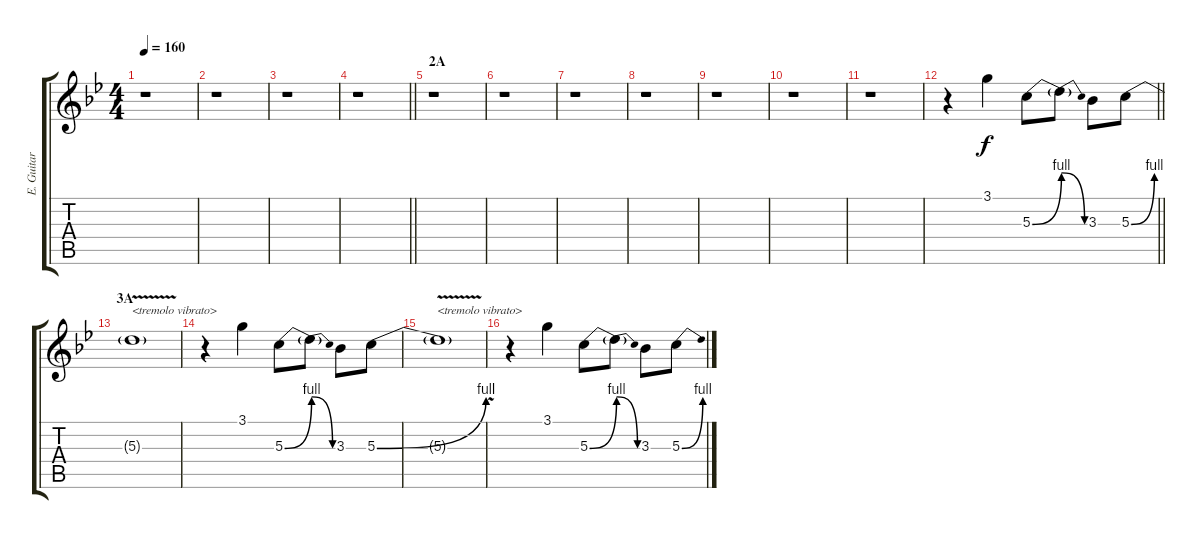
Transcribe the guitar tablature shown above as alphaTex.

\track ("E. Guitar I" "E. Guitar ") {instrument overdrivenguitar}
\staff {score tabs}
\tuning (E4 B3 G3 D3 A2 E2) {hide}
\ts (4 4)
\tempo 160
\clef g2
\ks bb
r.1{dy f} |
r.1 |
r.1 |
\barLineRight lightlight
r.1 |
\section ("" "2A")
r.1 |
r.1 |
r.1 |
r.1 |
r.1 |
r.1 |
r.1 |
\barLineRight lightlight
r.4 3.1.4 5.3{be (bend 0 0 60 4)}.8 5.3{be (release 0 4 60 0) t}.8 3.3.8 5.3{be (bend 0 0 60 4)}.8 |
\section ("" "3A")
5.3{v t}.1{txt "<tremolo vibrato>"} |
r.4 3.1.4 5.3{be (bend 0 0 60 4)}.8 5.3{be (release 0 4 60 0) t}.8 3.3.8 5.3{be (bend 0 0 60 4)}.8 |
5.3{v t}.1{txt "<tremolo vibrato>"} |
r.4 3.1.4 5.3{be (bend 0 0 60 4)}.8 5.3{be (release 0 4 60 0) t}.8 3.3.8 5.3{be (bend 0 0 60 4)}.8
